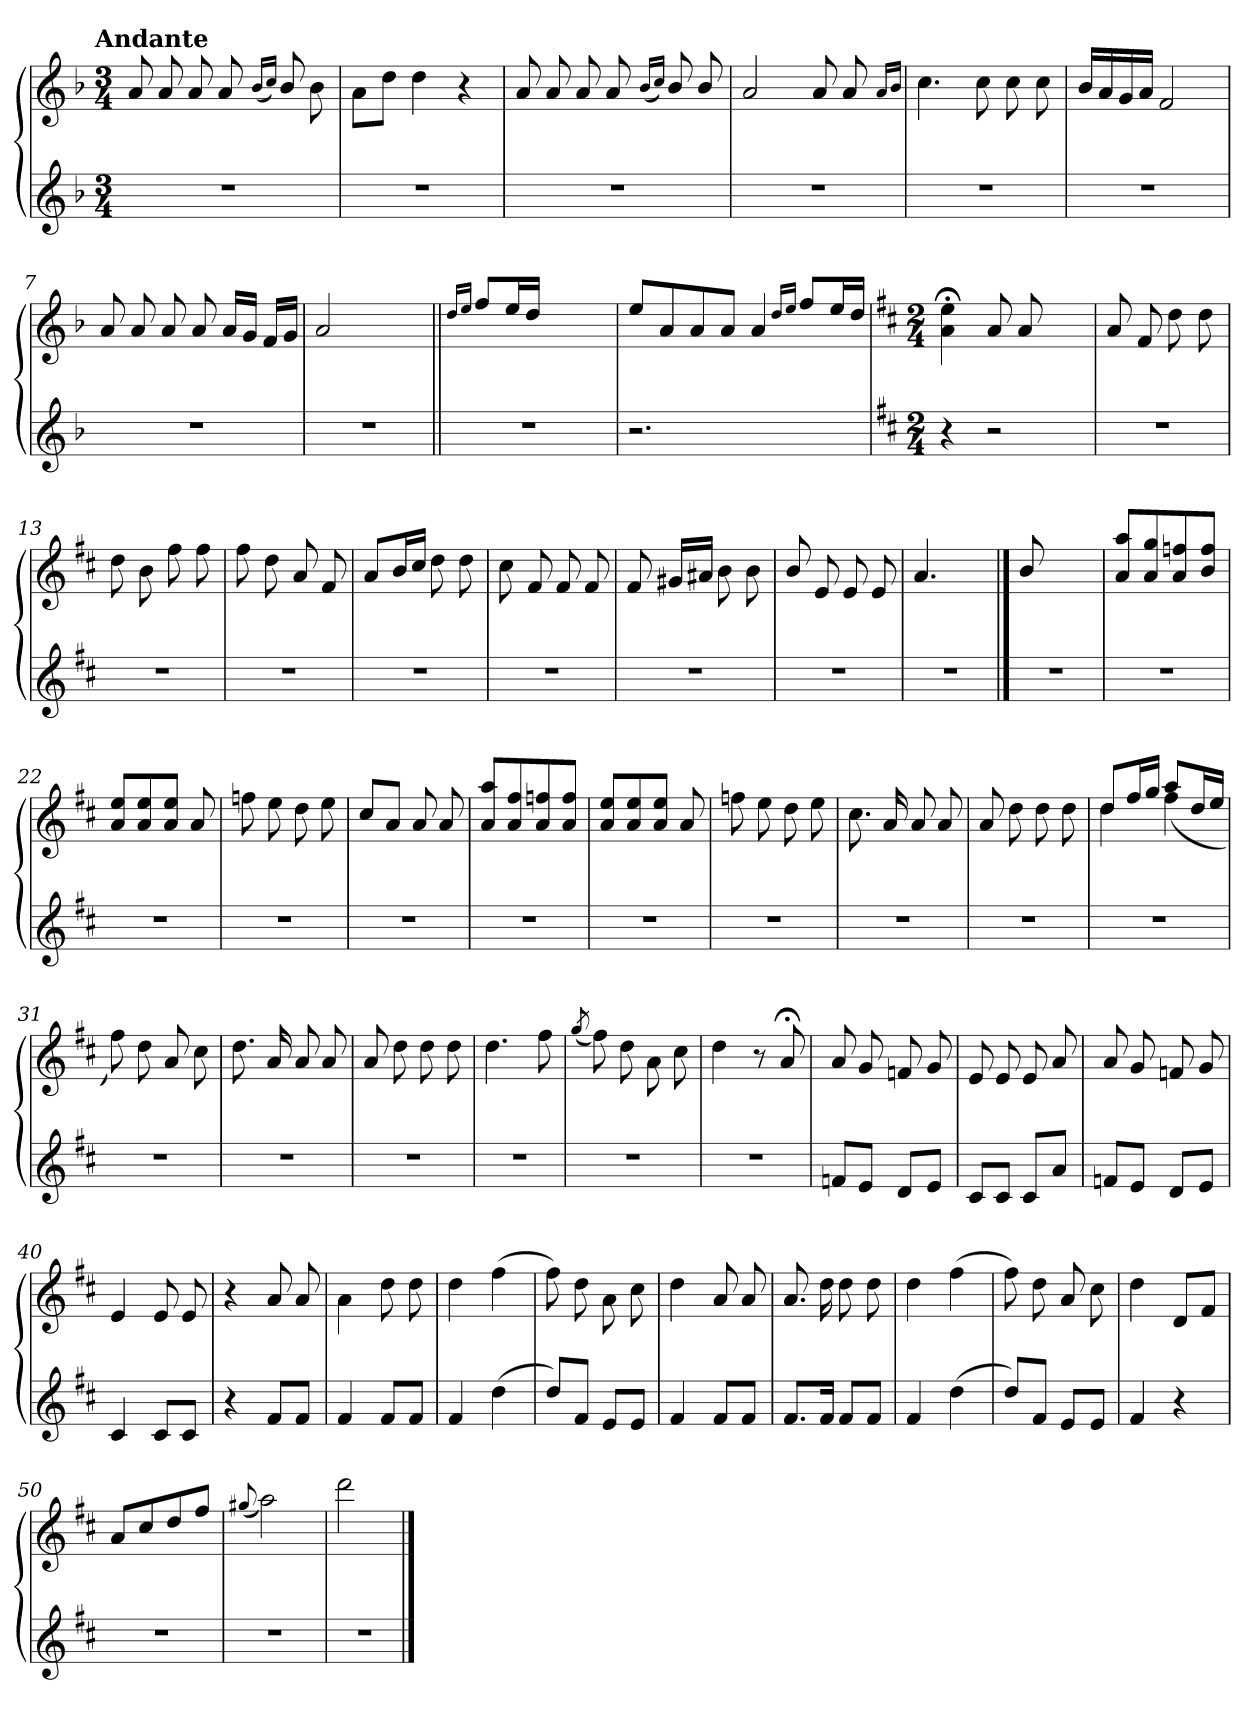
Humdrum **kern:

**kern	**kern
*part1	*part1
*staff2	*staff1
*clefG2	*clefG2
*k[b-]	*k[b-]
!!LO:TX:omd:t=Andante
*M3/4	*M3/4
*MM92	*MM92
=1	=1
2.r	8a/
.	8a/
.	8a/
.	8a/
.	(<16qqb-/LL
.	16qqcc/JJ)
.	8b-/
.	8b-\
=2	=2
2.r	8a\L
.	8dd\J
.	4dd\
.	4r
=3	=3
2.r	8a/
.	8a/
.	8a/
.	8a/
.	(<16qqb-/LL
.	16qqcc/JJ)
.	8b-/
.	8b-/
!!LO:LB:g=z
=4	=4
2.r	2a/
.	8a/
.	8a/
.	16qqa/LL
.	16qqb-/JJ
=5	=5
2.r	4.cc\
.	8cc\
.	8cc\
.	8cc\
=6	=6
2.r	16b-/LL
.	16a/
.	16g/
.	16a/JJ
.	2f/
=7	=7
2.r	8a/
.	8a/
.	8a/
.	8a/
.	16a/LL
.	16g/JJ
.	16f/LL
.	16g/JJ
!!LO:LB:g=z
=8	=8
2.r	2a/
.	4ryy
=9||	=9||
.	16qqdd/LL
.	16qqee/JJ
2.r	8ff!/L
.	16ee!/L
.	16dd!/JJ
.	2ryy
=10	=10
2.r	8ee!/L
.	8a!/
.	8a!/
.	8a!/J
.	4a!/
.	16qqdd/LL
.	16qqee/JJ
4ryy	8ff!/L
.	16ee!/L
.	16dd!/JJ
=11	=11
*k[f#c#]	*k[f#c#]
*M2/4	*M2/4
4r	4a;<\ 4ee;<\
2r	8a/
.	8a/
.	4ryy
=12	=12
2r	8a/
.	8f#/
.	8dd\
.	8dd\
!!LO:LB:g=z
=13	=13
2r	8dd\
.	8b\
.	8ff#\
.	8ff#\
=14	=14
2r	8ff#\
.	8dd\
.	8a/
.	8f#/
=15	=15
2r	8a/L
.	16b!/L
.	16cc#!/JJ
.	8dd\
.	8dd\
=16	=16
2r	8cc#\
.	8f#/
.	8f#/
.	8f#/
!!LO:LB:g=z
=17	=17
2r	8f#/
.	16g#X/LL
.	16a#X/JJ
.	8b\
.	8b\
=18	=18
2r	8b/
.	8e/
.	8e/
.	8e/
=19	=19
2r	4.a/
.	8ryy
==20	==20
2r	8b!/
.	4.ryy
=21	=21
2r	8a!/ 8aa!/L
.	8a!/ 8gg!/
.	8a!/ 8ffn!/
.	8b!/ 8ff!/J
=22	=22
2r	8a!/ 8ee!/L
.	8a!/ 8ee!/
.	8a!/ 8ee!/J
.	8a/
!!LO:LB:g=z
=23	=23
2r	8ffn\
.	8ee\
.	8dd\
.	8ee\
=24	=24
2r	8cc#/L
.	8a/J
.	8a/
.	8a!/
=25	=25
2r	8a!/ 8aa!/L
.	8a!/ 8ff#!/
.	8a!/ 8ffn!/
.	8a!/ 8ff!/J
=26	=26
2r	8a!/ 8ee!/L
.	8a!/ 8ee!/
.	8a!/ 8ee!/J
.	8a/
=27	=27
2r	8ffn\
.	8ee\
.	8dd\
.	8ee\
!!LO:PB:g=z
=28	=28
2r	8.cc#\
.	16a/
.	8a/
.	8a/
=29	=29
2r	8a/
.	8dd\
.	8dd\
.	8dd\
=30	=30
*	*^
2r	8dd/L	4dd\
.	16ff#/L	.
.	16gg/JJ	.
.	8aa/L	(<4ff#\
.	16dd/L	.
.	16ee/JJ	.
*	*v	*v
=31	=31
2r	8ff#\)
.	8dd\
.	8a/
.	8cc#\
!!LO:LB:g=z
=32	=32
2r	8.dd\
.	16a/
.	8a/
.	8a/
=33	=33
2r	8a/
.	8dd\
.	8dd\
.	8dd\
=34	=34
2r	4.dd\
.	8ff#\
=35	=35
.	(<8qgg/
2r	8ff#\)
.	8dd\
.	8a\
.	8cc#\
=36	=36
2r	4dd\
.	8r
.	8a;</
!!LO:LB:g=z
=37	=37
8fn/L	8a/
8e/J	8g/
8d/L	8fn/
8e/J	8g/
=38	=38
8c#/L	8e/
8c#/J	8e/
8c#/L	8e/
8a/J	8a/
=39	=39
8fn/L	8a/
8e/J	8g/
8d/L	8fn/
8e/J	8g/
=40	=40
4c#/	4e/
8c#/L	8e/
8c#/J	8e/
=41	=41
4r	4r
8f#/L	8a/
8f#/J	8a/
!!LO:LB:g=z
=42	=42
4f#/	4a\
8f#/L	8dd\
8f#/J	8dd\
=43	=43
4f#/	4dd\
(>4dd\	(>4ff#\
=44	=44
8dd/L)	8ff#\)
8f#/J	8dd\
8e/L	8a\
8e/J	8cc#\
=45	=45
4f#/	4dd\
8f#/L	8a/
8f#/J	8a/
=46	=46
8.f#/L	8.a/
16f#/Jk	16dd\
8f#/L	8dd\
8f#/J	8dd\
=47	=47
4f#/	4dd\
(>4dd\	(>4ff#\
!!LO:LB:g=z
=48	=48
8dd/L)	8ff#\)
8f#/J	8dd\
8e/L	8a/
8e/J	8cc#\
=49	=49
4f#/	4dd\
4r	8d!/L
.	8f#!/J
=50	=50
2r	8a!/L
.	8cc#!/
.	8dd!/
.	8ff#!/J
=51	=51
.	(<8qqgg#X/
2r	2aa\)
=52	=52
2r	2ddd\
==	==
*-	*-
